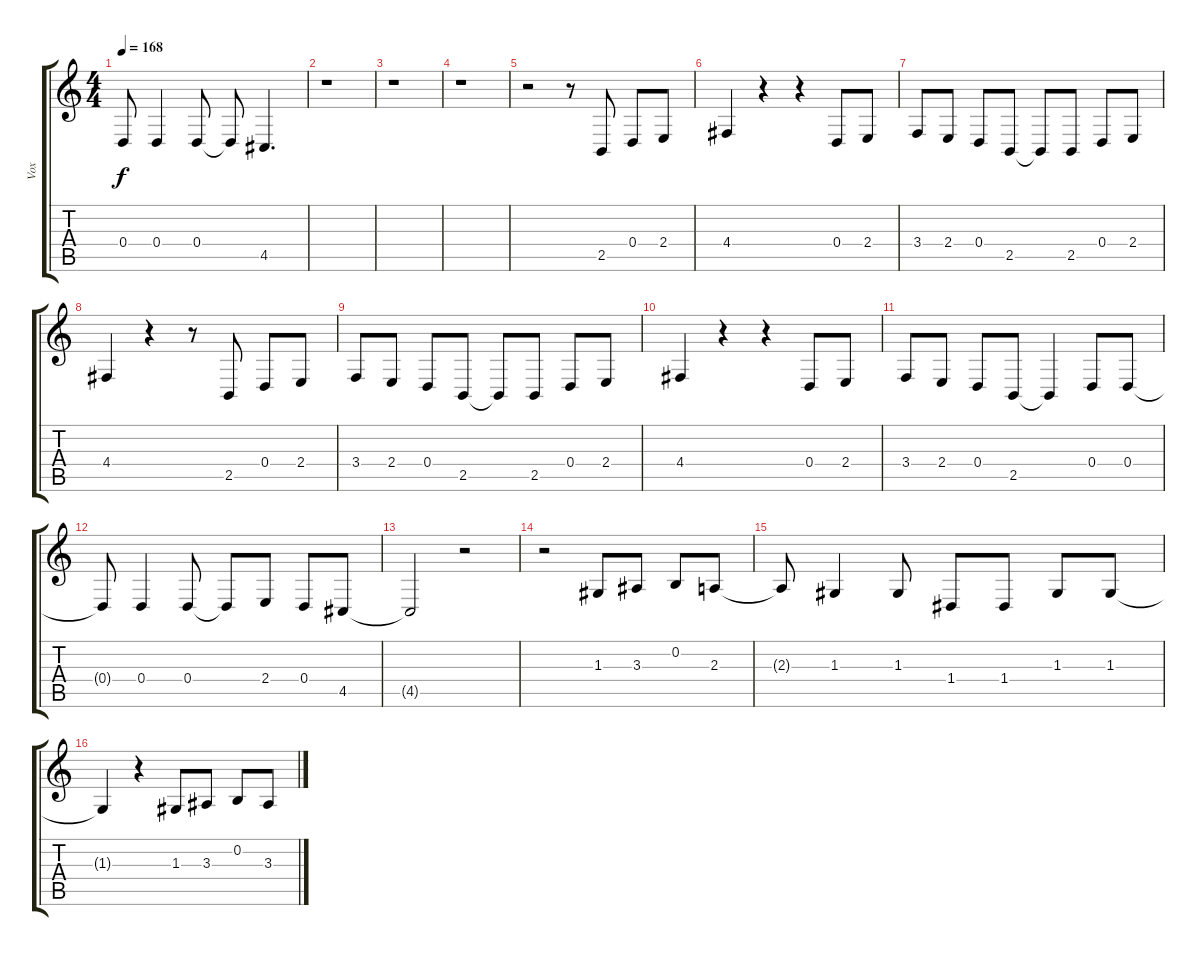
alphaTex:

\track ("Vox" "Vox") {instrument drawbarorgan}
\staff {score tabs}
\tuning (E4 B3 G3 D3 A2 E2) {hide}
\ts (4 4)
\tempo 168
\clef g2
\ks c
0.4.8{dy f} 0.4.4 0.4.8 0.4{t}.8 4.5.4{d} |
r.1 |
r.1 |
r.1 |
r.2 r.8 2.5.8 0.4.8 2.4.8 |
4.4.4 r.4 r.4 0.4.8 2.4.8 |
3.4.8 2.4.8 0.4.8 2.5.8 2.5{t}.8 2.5.8 0.4.8 2.4.8 |
4.4.4 r.4 r.8 2.5.8 0.4.8 2.4.8 |
3.4.8 2.4.8 0.4.8 2.5.8 2.5{t}.8 2.5.8 0.4.8 2.4.8 |
4.4.4 r.4 r.4 0.4.8 2.4.8 |
3.4.8 2.4.8 0.4.8 2.5.8 2.5{t}.4 0.4.8 0.4.8 |
0.4{t}.8 0.4.4 0.4.8 0.4{t}.8 2.4.8 0.4.8 4.5.8 |
4.5{t}.2 r.2 |
r.2 1.3.8 3.3.8 0.2.8 2.3.8 |
2.3{t}.8 1.3.4 1.3.8 1.4.8 1.4.8 1.3.8 1.3.8 |
1.3{t}.4 r.4 1.3.8 3.3.8 0.2.8 3.3.8
